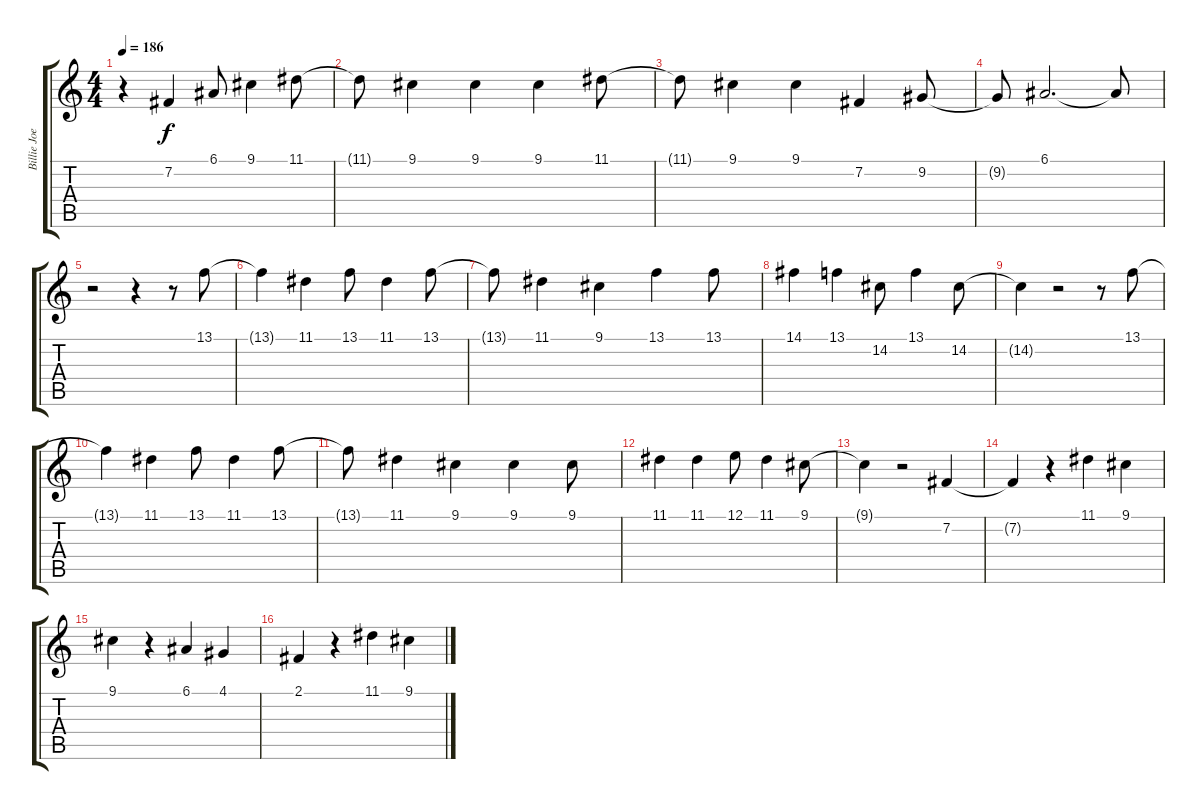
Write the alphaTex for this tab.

\track ("Billie Joe (Vox)" "Billie Joe") {instrument trumpet}
\staff {score tabs}
\tuning (E4 B3 G3 D3 A2 E2) {hide}
\ts (4 4)
\tempo 186
\clef g2
\ks c
r.4{dy f} 7.2.4 6.1.8 9.1.4 11.1.8 |
11.1{t}.8 9.1.4 9.1.4 9.1.4 11.1.8 |
11.1{t}.8 9.1.4 9.1.4 7.2.4 9.2.8 |
9.2{t}.8 6.1.2{d} 6.1{t}.8 |
r.2 r.4 r.8 13.1.8 |
13.1{t}.4 11.1.4 13.1.8 11.1.4 13.1.8 |
13.1{t}.8 11.1.4 9.1.4 13.1.4 13.1.8 |
14.1.4 13.1.4 14.2.8 13.1.4 14.2.8 |
14.2{t}.4 r.2 r.8 13.1.8 |
13.1{t}.4 11.1.4 13.1.8 11.1.4 13.1.8 |
13.1{t}.8 11.1.4 9.1.4 9.1.4 9.1.8 |
11.1.4 11.1.4 12.1.8 11.1.4 9.1.8 |
9.1{t}.4 r.2 7.2.4 |
7.2{t}.4 r.4 11.1.4 9.1.4 |
9.1.4 r.4 6.1.4 4.1.4 |
2.1.4 r.4 11.1.4 9.1.4
